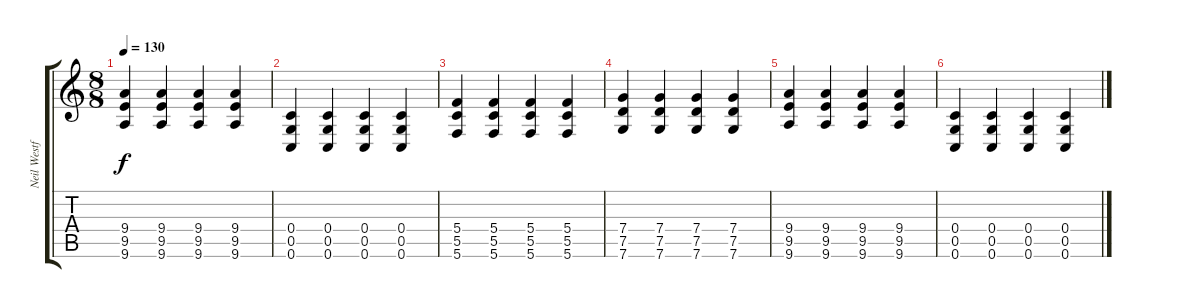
\track ("Neil Westfall" "Neil Westf") {instrument overdrivenguitar}
\staff {score tabs}
\tuning (D4 A3 F3 C3 G2 C2) {hide}
\ts (8 8)
\tempo 130
\clef g2
\ks c
(9.4 9.5 9.6).4{dy f} (9.4 9.5 9.6).4 (9.4 9.5 9.6).4 (9.4 9.5 9.6).4 |
(0.4 0.5 0.6).4 (0.4 0.5 0.6).4 (0.4 0.5 0.6).4 (0.4 0.5 0.6).4 |
(5.4 5.5 5.6).4 (5.4 5.5 5.6).4 (5.4 5.5 5.6).4 (5.4 5.5 5.6).4 |
(7.4 7.5 7.6).4 (7.4 7.5 7.6).4 (7.4 7.5 7.6).4 (7.4 7.5 7.6).4 |
(9.4 9.5 9.6).4 (9.4 9.5 9.6).4 (9.4 9.5 9.6).4 (9.4 9.5 9.6).4 |
(0.4 0.5 0.6).4 (0.4 0.5 0.6).4 (0.4 0.5 0.6).4 (0.4 0.5 0.6).4
